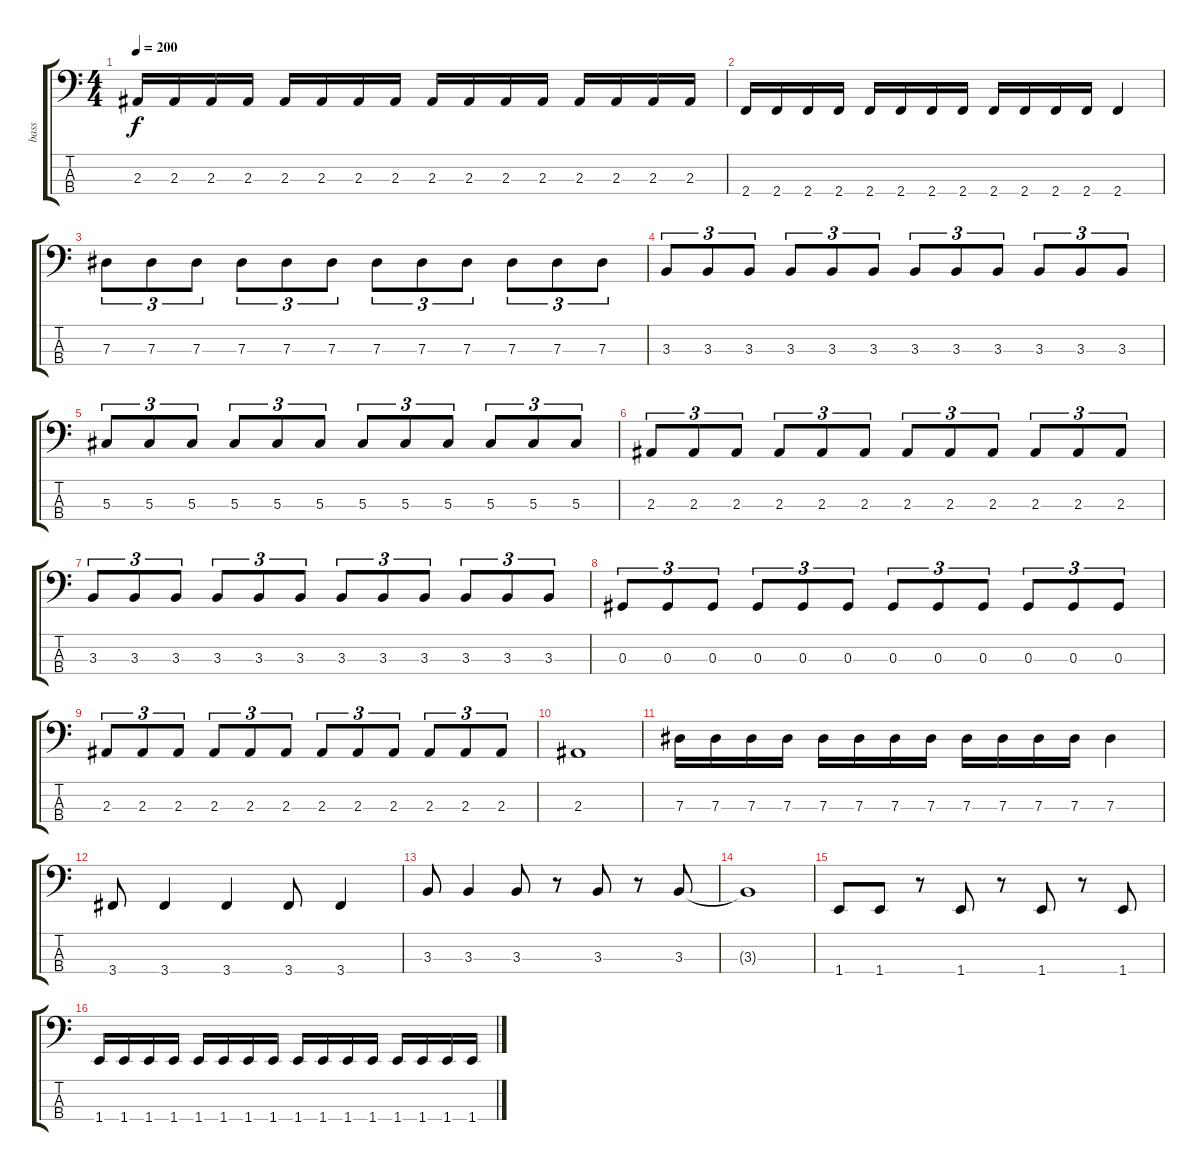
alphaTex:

\track ("bass" "bass") {instrument electricbasspick}
\staff {score tabs}
\tuning (Gb2 Db2 Ab1 Eb1) {hide}
\ts (4 4)
\tempo 200
\clef f4
\ks c
2.3.16{dy f} 2.3.16 2.3.16 2.3.16 2.3.16 2.3.16 2.3.16 2.3.16 2.3.16 2.3.16 2.3.16 2.3.16 2.3.16 2.3.16 2.3.16 2.3.16 |
2.4.16 2.4.16 2.4.16 2.4.16 2.4.16 2.4.16 2.4.16 2.4.16 2.4.16 2.4.16 2.4.16 2.4.16 2.4.4 |
7.3.8{tu (3 2)} 7.3.8{tu (3 2)} 7.3.8{tu (3 2)} 7.3.8{tu (3 2)} 7.3.8{tu (3 2)} 7.3.8{tu (3 2)} 7.3.8{tu (3 2)} 7.3.8{tu (3 2)} 7.3.8{tu (3 2)} 7.3.8{tu (3 2)} 7.3.8{tu (3 2)} 7.3.8{tu (3 2)} |
3.3.8{tu (3 2)} 3.3.8{tu (3 2)} 3.3.8{tu (3 2)} 3.3.8{tu (3 2)} 3.3.8{tu (3 2)} 3.3.8{tu (3 2)} 3.3.8{tu (3 2)} 3.3.8{tu (3 2)} 3.3.8{tu (3 2)} 3.3.8{tu (3 2)} 3.3.8{tu (3 2)} 3.3.8{tu (3 2)} |
5.3.8{tu (3 2)} 5.3.8{tu (3 2)} 5.3.8{tu (3 2)} 5.3.8{tu (3 2)} 5.3.8{tu (3 2)} 5.3.8{tu (3 2)} 5.3.8{tu (3 2)} 5.3.8{tu (3 2)} 5.3.8{tu (3 2)} 5.3.8{tu (3 2)} 5.3.8{tu (3 2)} 5.3.8{tu (3 2)} |
2.3.8{tu (3 2)} 2.3.8{tu (3 2)} 2.3.8{tu (3 2)} 2.3.8{tu (3 2)} 2.3.8{tu (3 2)} 2.3.8{tu (3 2)} 2.3.8{tu (3 2)} 2.3.8{tu (3 2)} 2.3.8{tu (3 2)} 2.3.8{tu (3 2)} 2.3.8{tu (3 2)} 2.3.8{tu (3 2)} |
3.3.8{tu (3 2)} 3.3.8{tu (3 2)} 3.3.8{tu (3 2)} 3.3.8{tu (3 2)} 3.3.8{tu (3 2)} 3.3.8{tu (3 2)} 3.3.8{tu (3 2)} 3.3.8{tu (3 2)} 3.3.8{tu (3 2)} 3.3.8{tu (3 2)} 3.3.8{tu (3 2)} 3.3.8{tu (3 2)} |
0.3.8{tu (3 2)} 0.3.8{tu (3 2)} 0.3.8{tu (3 2)} 0.3.8{tu (3 2)} 0.3.8{tu (3 2)} 0.3.8{tu (3 2)} 0.3.8{tu (3 2)} 0.3.8{tu (3 2)} 0.3.8{tu (3 2)} 0.3.8{tu (3 2)} 0.3.8{tu (3 2)} 0.3.8{tu (3 2)} |
2.3.8{tu (3 2)} 2.3.8{tu (3 2)} 2.3.8{tu (3 2)} 2.3.8{tu (3 2)} 2.3.8{tu (3 2)} 2.3.8{tu (3 2)} 2.3.8{tu (3 2)} 2.3.8{tu (3 2)} 2.3.8{tu (3 2)} 2.3.8{tu (3 2)} 2.3.8{tu (3 2)} 2.3.8{tu (3 2)} |
2.3.1 |
7.3.16 7.3.16 7.3.16 7.3.16 7.3.16 7.3.16 7.3.16 7.3.16 7.3.16 7.3.16 7.3.16 7.3.16 7.3.4 |
3.4.8 3.4.4 3.4.4 3.4.8 3.4.4 |
3.3.8 3.3.4 3.3.8 r.8 3.3.8 r.8 3.3.8 |
3.3{t}.1 |
1.4.8 1.4.8 r.8 1.4.8 r.8 1.4.8 r.8 1.4.8 |
1.4.16 1.4.16 1.4.16 1.4.16 1.4.16 1.4.16 1.4.16 1.4.16 1.4.16 1.4.16 1.4.16 1.4.16 1.4.16 1.4.16 1.4.16 1.4.16
